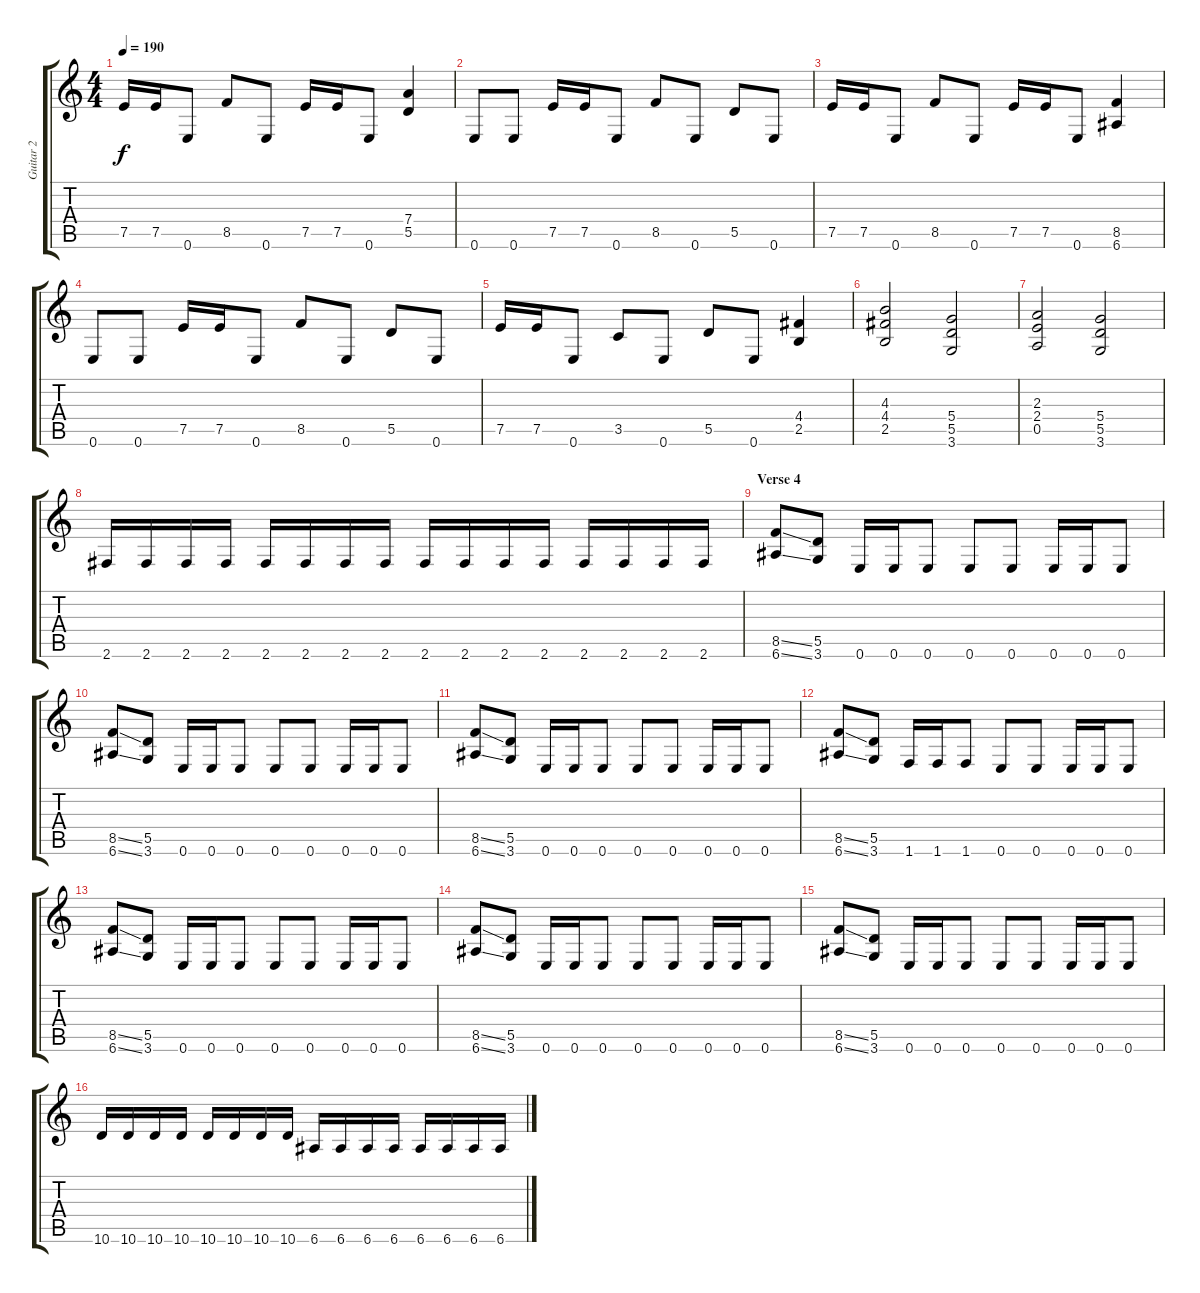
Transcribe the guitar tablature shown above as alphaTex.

\track ("Guitar 2" "Guitar 2") {instrument distortionguitar}
\staff {score tabs}
\tuning (E4 B3 G3 D3 A2 E2) {hide}
\ts (4 4)
\tempo 190
\clef g2
\ks c
7.5.16{dy f} 7.5.16 0.6.8 8.5.8 0.6.8 7.5.16 7.5.16 0.6.8 (7.4 5.5).4 |
0.6.8 0.6.8 7.5.16 7.5.16 0.6.8 8.5.8 0.6.8 5.5.8 0.6.8 |
7.5.16 7.5.16 0.6.8 8.5.8 0.6.8 7.5.16 7.5.16 0.6.8 (8.5 6.6).4 |
0.6.8 0.6.8 7.5.16 7.5.16 0.6.8 8.5.8 0.6.8 5.5.8 0.6.8 |
7.5.16 7.5.16 0.6.8 3.5.8 0.6.8 5.5.8 0.6.8 (4.4 2.5).4 |
(4.3 4.4 2.5).2 (5.4 5.5 3.6).2 |
(2.3 2.4 0.5).2 (5.4 5.5 3.6).2 |
2.6.16 2.6.16 2.6.16 2.6.16 2.6.16 2.6.16 2.6.16 2.6.16 2.6.16 2.6.16 2.6.16 2.6.16 2.6.16 2.6.16 2.6.16 2.6.16 |
\section ("" "Verse 4")
(8.5{ss} 6.6{ss}).8 (5.5 3.6).8 0.6.16 0.6.16 0.6.8 0.6.8 0.6.8 0.6.16 0.6.16 0.6.8 |
(8.5{ss} 6.6{ss}).8 (5.5 3.6).8 0.6.16 0.6.16 0.6.8 0.6.8 0.6.8 0.6.16 0.6.16 0.6.8 |
(8.5{ss} 6.6{ss}).8 (5.5 3.6).8 0.6.16 0.6.16 0.6.8 0.6.8 0.6.8 0.6.16 0.6.16 0.6.8 |
(8.5{ss} 6.6{ss}).8 (5.5 3.6).8 1.6.16 1.6.16 1.6.8 0.6.8 0.6.8 0.6.16 0.6.16 0.6.8 |
(8.5{ss} 6.6{ss}).8 (5.5 3.6).8 0.6.16 0.6.16 0.6.8 0.6.8 0.6.8 0.6.16 0.6.16 0.6.8 |
(8.5{ss} 6.6{ss}).8 (5.5 3.6).8 0.6.16 0.6.16 0.6.8 0.6.8 0.6.8 0.6.16 0.6.16 0.6.8 |
(8.5{ss} 6.6{ss}).8 (5.5 3.6).8 0.6.16 0.6.16 0.6.8 0.6.8 0.6.8 0.6.16 0.6.16 0.6.8 |
10.6.16 10.6.16 10.6.16 10.6.16 10.6.16 10.6.16 10.6.16 10.6.16 6.6.16 6.6.16 6.6.16 6.6.16 6.6.16 6.6.16 6.6.16 6.6.16
